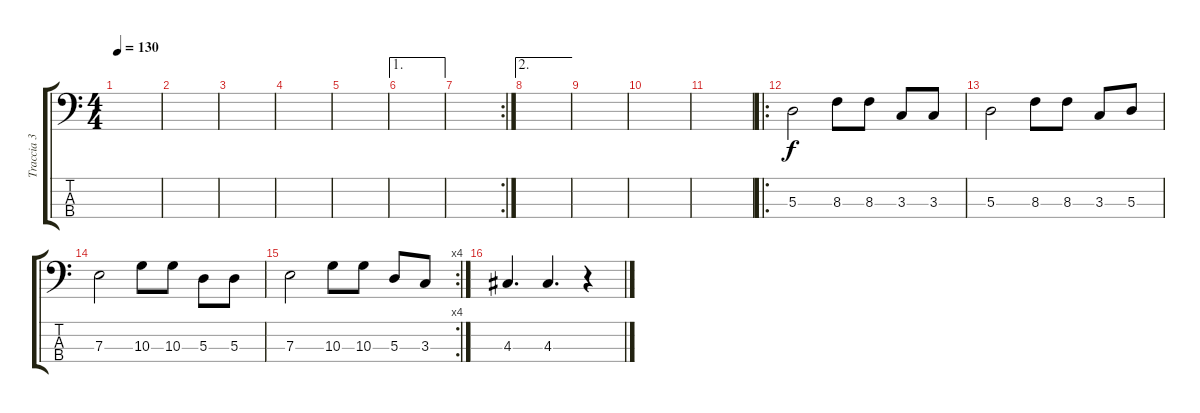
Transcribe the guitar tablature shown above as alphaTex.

\track ("Traccia 3" "Traccia 3") {instrument electricbasspick}
\staff {score tabs}
\tuning (G2 D2 A1 E1) {hide}
\ts (4 4)
\tempo 130
\clef f4
\ks c
|
|
|
|
|
\ae 1
|
\rc 2
|
\ae 2
|
|
|
|
\ro
5.3.2 8.3.8 8.3.8 3.3.8 3.3.8 |
5.3.2 8.3.8 8.3.8 3.3.8 5.3.8 |
7.3.2 10.3.8 10.3.8 5.3.8 5.3.8 |
\rc 4
7.3.2 10.3.8 10.3.8 5.3.8 3.3.8 |
4.3.4{d} 4.3.4{d} r.4
